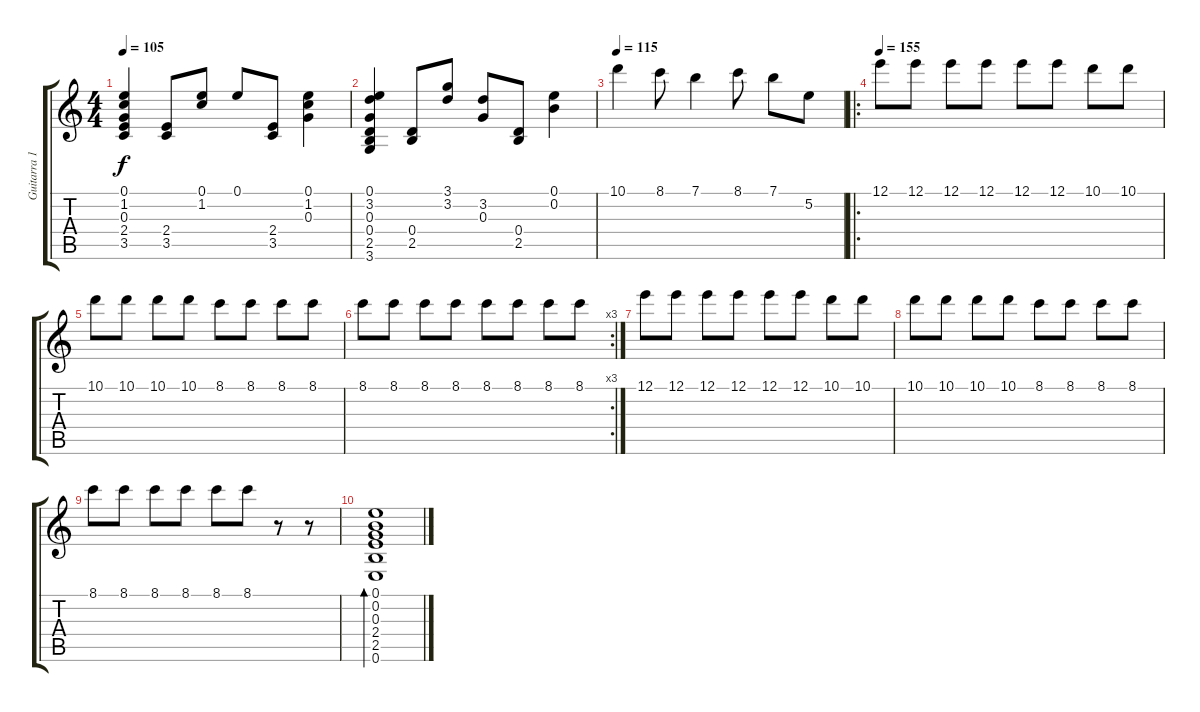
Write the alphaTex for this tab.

\track ("Guitarra 1" "Guitarra 1") {instrument overdrivenguitar}
\staff {score tabs}
\tuning (E4 B3 G3 D3 A2 E2) {hide}
\ts (4 4)
\tempo 105
\clef g2
\ks c
(0.1 1.2 0.3 2.4 3.5).4{dy f} (2.4 3.5).8 (0.1 1.2).8 0.1.8 (2.4 3.5).8 (0.1 1.2 0.3).4 |
(0.1 3.2 0.3 0.4 2.5 3.6).4 (0.4 2.5).8 (3.1 3.2).8 (3.2 0.3).8 (0.4 2.5).8 (0.1 0.2).4 |
\tempo 115
10.1.4 8.1.8 7.1.4 8.1.8 7.1.8 5.2.8 |
\ro
\tempo 155
12.1.8 12.1.8 12.1.8 12.1.8 12.1.8 12.1.8 10.1.8 10.1.8 |
10.1.8 10.1.8 10.1.8 10.1.8 8.1.8 8.1.8 8.1.8 8.1.8 |
\rc 3
8.1.8 8.1.8 8.1.8 8.1.8 8.1.8 8.1.8 8.1.8 8.1.8 |
12.1.8 12.1.8 12.1.8 12.1.8 12.1.8 12.1.8 10.1.8 10.1.8 |
10.1.8 10.1.8 10.1.8 10.1.8 8.1.8 8.1.8 8.1.8 8.1.8 |
8.1.8 8.1.8 8.1.8 8.1.8 8.1.8 8.1.8 r.8 r.8 |
(0.1 0.2 0.3 2.4 2.5 0.6).1{bd 480}
